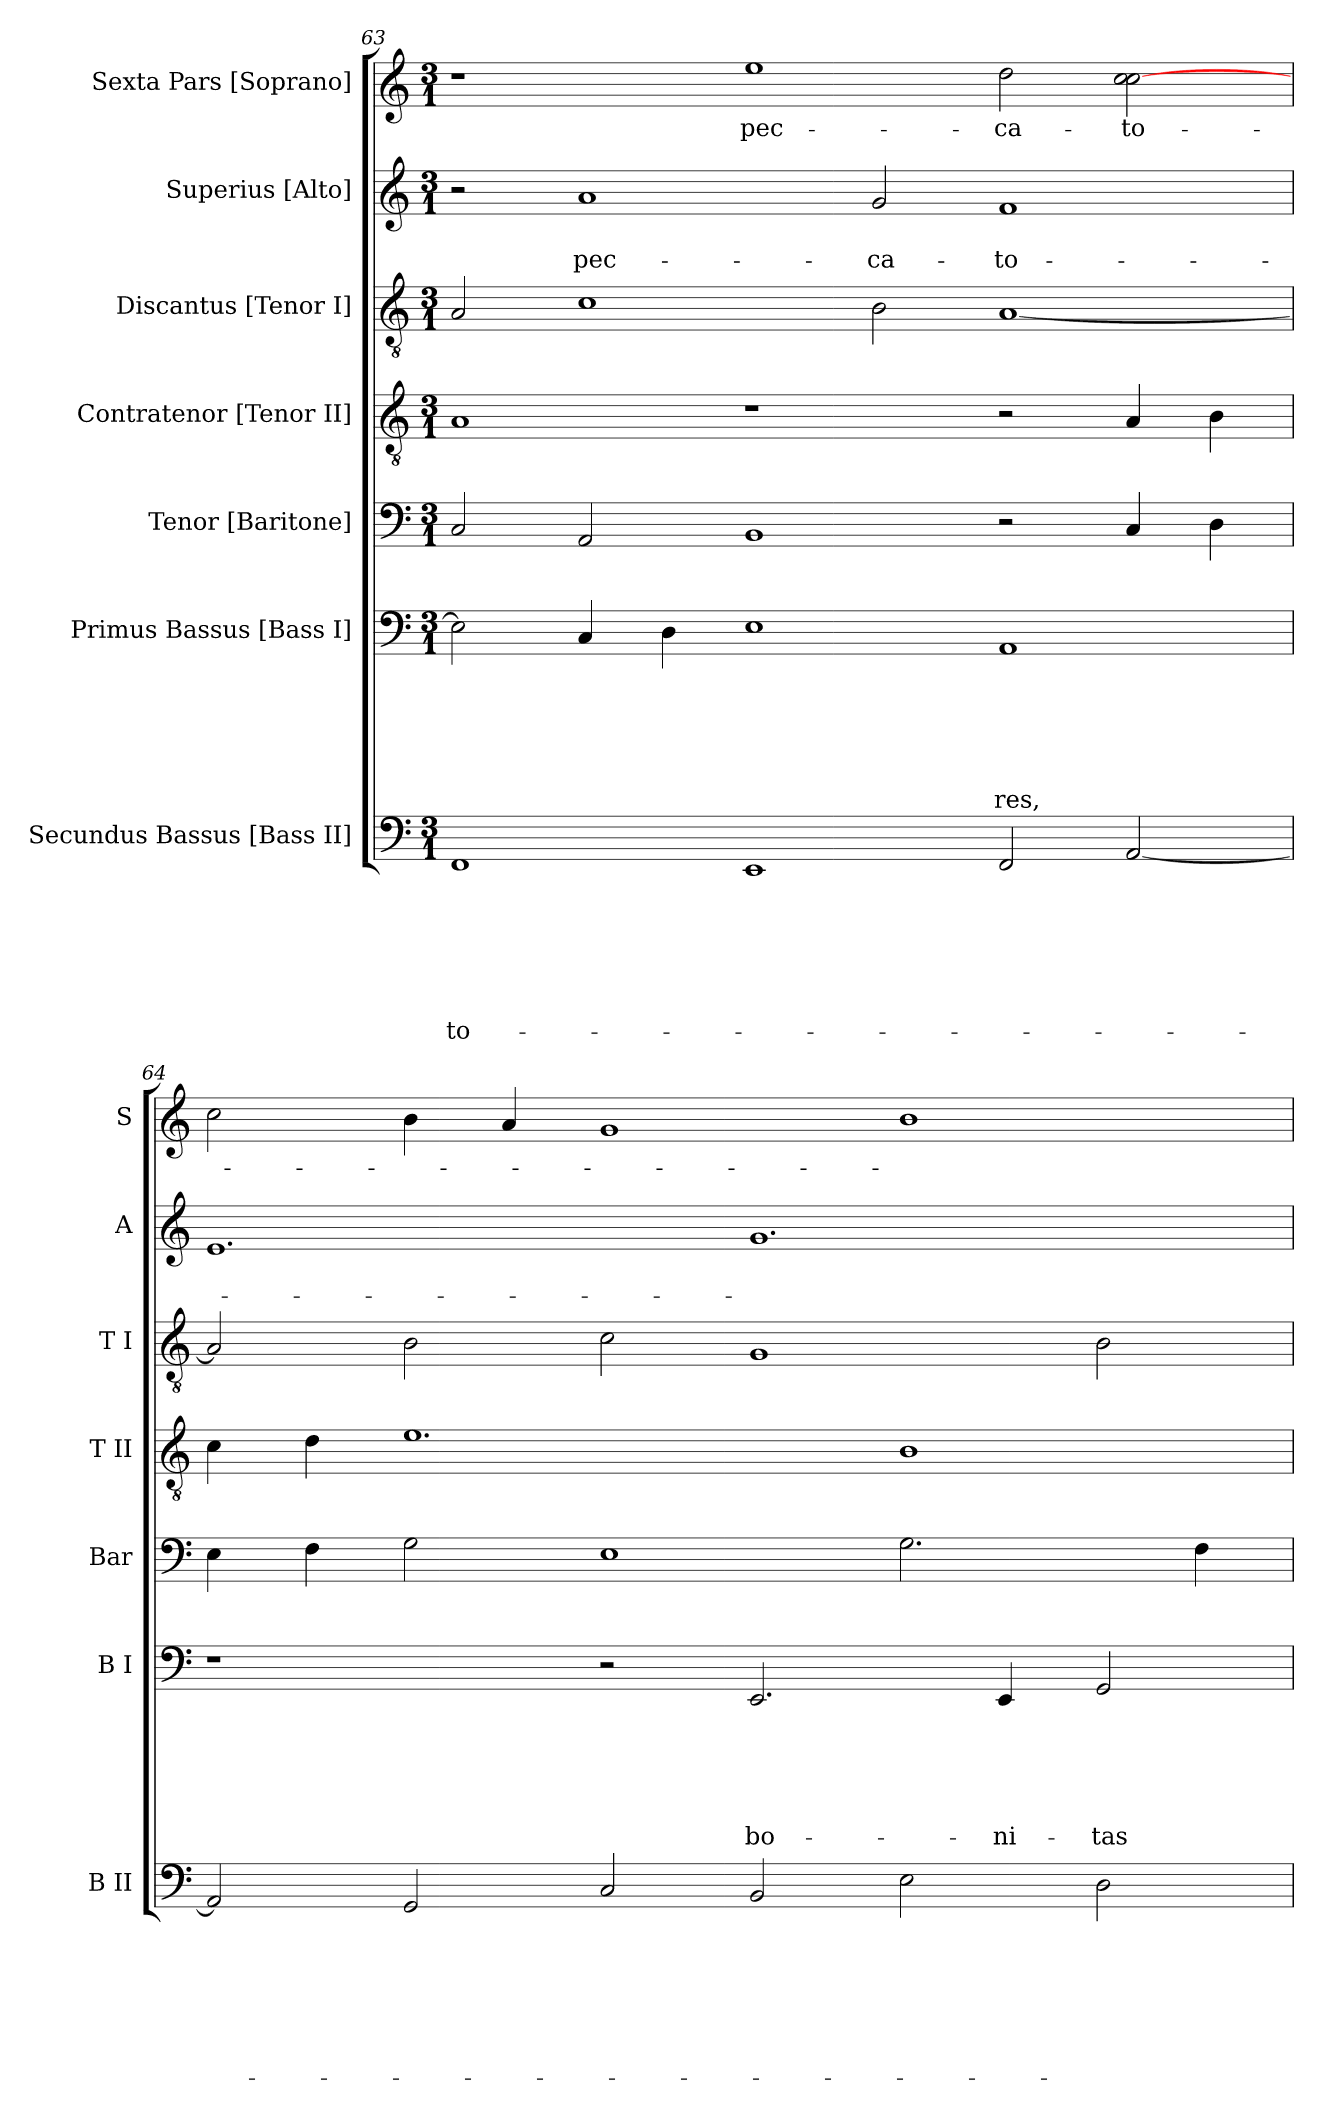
**kern	**text	**text	**text	**text	**text	**text	**text	**kern	**text	**text	**text	**text	**text	**text	**kern	**kern	**kern	**text	**kern	**text	**text	**kern	**text
*part7	*part7	*part7	*part7	*part7	*part7	*part7	*part7	*part6	*part6	*part6	*part6	*part6	*part6	*part6	*part5	*part4	*part3	*part3	*part2	*part2	*part2	*part1	*part1
*staff7	*staff7	*staff7	*staff7	*staff7	*staff7	*staff7	*staff7	*staff6	*staff6	*staff6	*staff6	*staff6	*staff6	*staff6	*staff5	*staff4	*staff3	*staff3	*staff2	*staff2	*staff2	*staff1	*staff1
*I"Secundus Bassus [Bass II]	*	*	*	*	*	*	*	*I"Primus Bassus [Bass I]	*	*	*	*	*	*	*I"Tenor [Baritone]	*I"Contratenor [Tenor II]	*I"Discantus [Tenor I]	*	*I"Superius [Alto]	*	*	*I"Sexta Pars [Soprano]	*
*I'B II	*	*	*	*	*	*	*	*I'B I	*	*	*	*	*	*	*I'Bar	*I'T II	*I'T I	*	*I'A	*	*	*I'S	*
*clefF4	*	*	*	*	*	*	*	*clefF4	*	*	*	*	*	*	*clefF4	*clefGv2	*clefGv2	*	*clefG2	*	*	*clefG2	*
*k[]	*	*	*	*	*	*	*	*k[]	*	*	*	*	*	*	*k[]	*k[]	*k[]	*	*k[]	*	*	*k[]	*
*C:	*	*	*	*	*	*	*	*C:	*	*	*	*	*	*	*C:	*C:	*C:	*	*C:	*	*	*C:	*
*M3/1	*	*	*	*	*	*	*	*M3/1	*	*	*	*	*	*	*M3/1	*M3/1	*M3/1	*	*M3/1	*	*	*M3/1	*
=63	=63	=63	=63	=63	=63	=63	=63	=63	=63	=63	=63	=63	=63	=63	=63	=63	=63	=63	=63	=63	=63	=63	=63
!	!	!	!	!	!	!	!LO:LY:b:rj	!	!	!	!	!	!	!	!	!	!	!	!	!	!	!	!
1FF	.	.	.	.	.	.	-to-	2E\]	.	.	.	.	.	.	2C/	1A	2A/	.	2r	.	.	1r	.
!	!	!	!	!	!	!	!	!	!	!	!	!	!	!	!	!	!	!	!	!	!LO:LY:b	!	!
.	.	.	.	.	.	.	.	4C/	.	.	.	.	.	.	2AA/	.	1c	.	1a	.	pec-	.	.
.	.	.	.	.	.	.	.	4D\	.	.	.	.	.	.	.	.	.	.	.	.	.	.	.
!	!	!	!	!	!	!	!	!	!	!	!	!	!	!	!	!	!	!	!	!	!	!	!LO:LY:b
1EE	.	.	.	.	.	.	.	1E	.	.	.	.	.	.	1BB	1r	.	.	.	.	.	1ee	pec-
!	!	!	!	!	!	!	!	!	!	!	!	!	!	!	!	!	!	!	!	!	!LO:LY:b	!	!
.	.	.	.	.	.	.	.	.	.	.	.	.	.	.	.	.	2B\	.	2g/	.	-ca-	.	.
!	!	!	!	!	!	!	!	!	!	!	!	!	!	!LO:LY:b	!	!	!	!	!	!	!LO:LY:b	!	!LO:LY:b
2FF/	.	.	.	.	.	.	.	1AA	.	.	.	.	.	-res,	2r	2r	[<1A	.	1f	.	-to-	2dd\	-ca-
!	!	!	!	!	!	!	!	!	!	!	!	!	!	!	!	!	!	!	!	!	!	!	!LO:LY:b
[<2AA/	.	.	.	.	.	.	.	.	.	.	.	.	.	.	4C/	4A/	.	.	.	.	.	2cc\ [<2cc\	-to-
.	.	.	.	.	.	.	.	.	.	.	.	.	.	.	4D\	4B\	.	.	.	.	.	.	.
!!LO:PB:g=z
=64	=64	=64	=64	=64	=64	=64	=64	=64	=64	=64	=64	=64	=64	=64	=64	=64	=64	=64	=64	=64	=64	=64	=64
2AA/]	.	.	.	.	.	.	.	1r	.	.	.	.	.	.	4E\	4c\	2A/]	.	1.e	.	.	2cc\	.
.	.	.	.	.	.	.	.	.	.	.	.	.	.	.	4F\	4d\	.	.	.	.	.	.	.
2GG/	.	.	.	.	.	.	.	.	.	.	.	.	.	.	2G\	1.e	2B\	.	.	.	.	4b\	.
.	.	.	.	.	.	.	.	.	.	.	.	.	.	.	.	.	.	.	.	.	.	4a/	.
2C/	.	.	.	.	.	.	.	2r	.	.	.	.	.	.	1E	.	2c\	.	.	.	.	1g	.
!	!	!	!	!	!	!	!	!	!	!	!	!	!	!LO:LY:b	!	!	!	!	!	!	!	!	!
2BB/	.	.	.	.	.	.	.	2.EE/	.	.	.	.	.	bo-	.	.	1G	.	1.g	.	.	.	.
2E\	.	.	.	.	.	.	.	.	.	.	.	.	.	.	2.G\	1B	.	.	.	.	.	1b	.
!	!	!	!	!	!	!	!	!	!	!	!	!	!	!LO:LY:b	!	!	!	!	!	!	!	!	!
.	.	.	.	.	.	.	.	4EE/	.	.	.	.	.	-ni-	.	.	.	.	.	.	.	.	.
!	!	!	!	!	!	!	!	!	!	!	!	!	!	!LO:LY:b	!	!	!	!	!	!	!	!	!
2D\	.	.	.	.	.	.	.	2GG/	.	.	.	.	.	-tas	.	.	2B\	.	.	.	.	.	.
.	.	.	.	.	.	.	.	.	.	.	.	.	.	.	4F\	.	.	.	.	.	.	.	.
=	=	=	=	=	=	=	=	=	=	=	=	=	=	=	=	=	=	=	=	=	=	=	=
*-	*-	*-	*-	*-	*-	*-	*-	*-	*-	*-	*-	*-	*-	*-	*-	*-	*-	*-	*-	*-	*-	*-	*-
